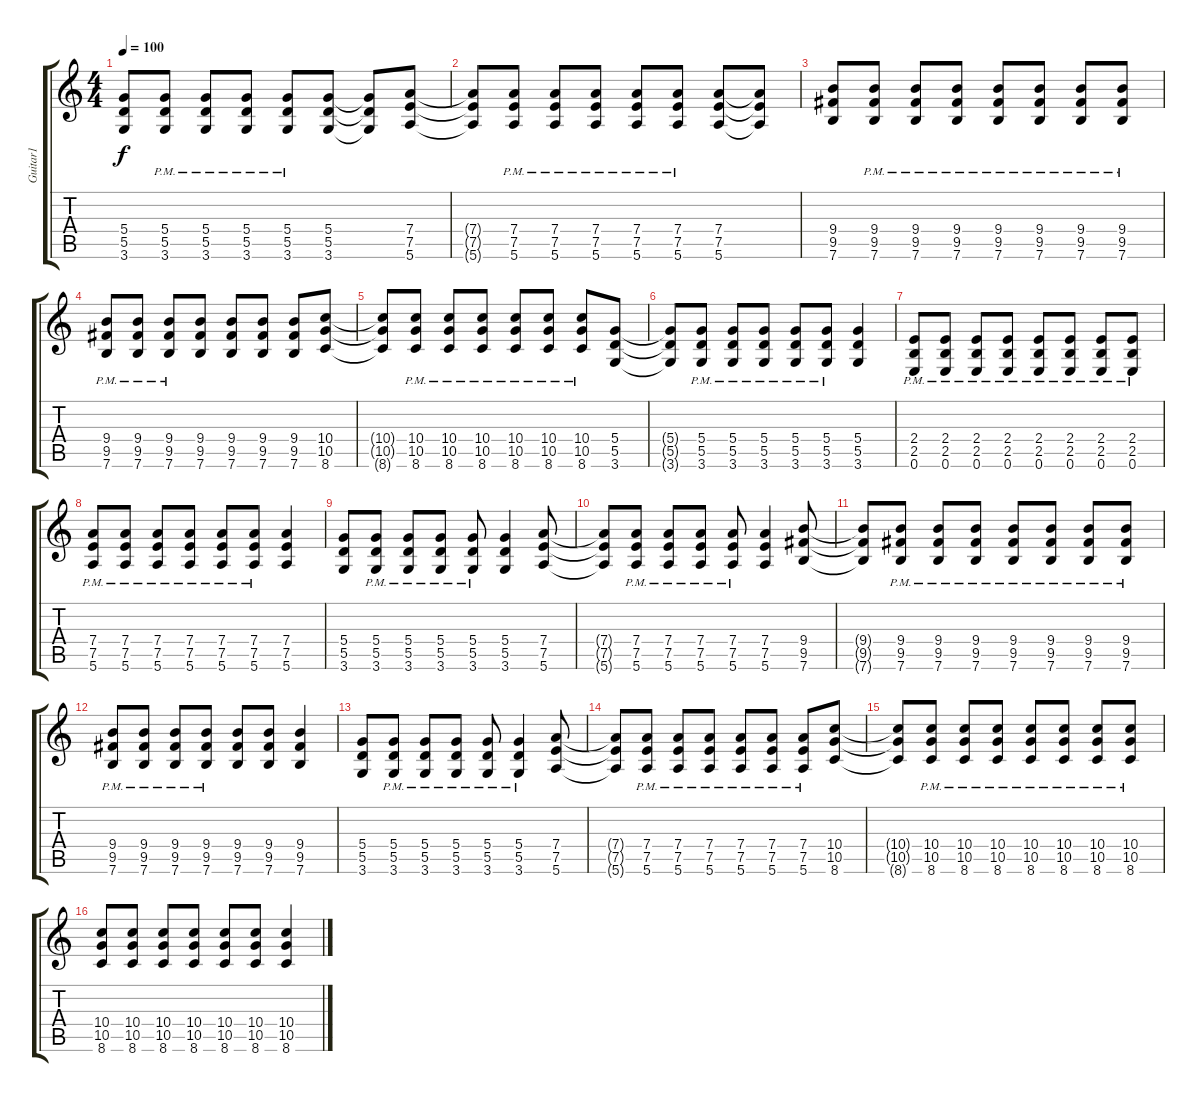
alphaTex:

\track ("Guitar1" "Guitar1") {instrument overdrivenguitar}
\staff {score tabs}
\tuning (E4 B3 G3 D3 A2 E2) {hide}
\ts (4 4)
\tempo 100
\clef g2
\ks c
(5.4 5.5 3.6).8{dy f instrument distortionguitar} (5.4{pm} 5.5{pm} 3.6{pm}).8 (5.4{pm} 5.5{pm} 3.6{pm}).8 (5.4{pm} 5.5{pm} 3.6{pm}).8 (5.4{pm} 5.5 3.6).8 (5.4 5.5 3.6).8 (5.4{t} 5.5{t} 3.6{t}).8 (7.4 7.5 5.6).8 |
(7.4{t} 7.5{t} 5.6{t}).8 (7.4{pm} 7.5{pm} 5.6{pm}).8 (7.4{pm} 7.5{pm} 5.6{pm}).8 (7.4{pm} 7.5{pm} 5.6{pm}).8 (7.4{pm} 7.5{pm} 5.6{pm}).8 (7.4{pm} 7.5{pm} 5.6{pm}).8 (7.4 7.5 5.6).8 (7.4{t} 7.5{t} 5.6{t}).8 |
(9.4 9.5 7.6).8 (9.4{pm} 9.5{pm} 7.6{pm}).8 (9.4{pm} 9.5{pm} 7.6{pm}).8 (9.4{pm} 9.5{pm} 7.6{pm}).8 (9.4{pm} 9.5{pm} 7.6{pm}).8 (9.4{pm} 9.5{pm} 7.6{pm}).8 (9.4{pm} 9.5{pm} 7.6{pm}).8 (9.4{pm} 9.5{pm} 7.6{pm}).8 |
(9.4{pm} 9.5{pm} 7.6{pm}).8 (9.4{pm} 9.5{pm} 7.6{pm}).8 (9.4{pm} 9.5{pm} 7.6{pm}).8 (9.4 9.5 7.6).8 (9.4 9.5 7.6).8 (9.4 9.5 7.6).8 (9.4 9.5 7.6).8 (10.4 10.5 8.6).8 |
(10.4{t} 10.5{t} 8.6{t}).8 (10.4{pm} 10.5{pm} 8.6{pm}).8 (10.4{pm} 10.5{pm} 8.6{pm}).8 (10.4{pm} 10.5{pm} 8.6{pm}).8 (10.4{pm} 10.5{pm} 8.6{pm}).8 (10.4{pm} 10.5{pm} 8.6{pm}).8 (10.4{pm} 10.5{pm} 8.6{pm}).8 (5.4 5.5 3.6).8 |
(5.4{t} 5.5{t} 3.6{t}).8 (5.4{pm} 5.5{pm} 3.6{pm}).8 (5.4{pm} 5.5{pm} 3.6{pm}).8 (5.4{pm} 5.5{pm} 3.6{pm}).8 (5.4{pm} 5.5{pm} 3.6{pm}).8 (5.4{pm} 5.5{pm} 3.6{pm}).8 (5.4 5.5 3.6).4 |
(2.4{pm} 2.5{pm} 0.6{pm}).8 (2.4{pm} 2.5{pm} 0.6{pm}).8 (2.4{pm} 2.5{pm} 0.6{pm}).8 (2.4{pm} 2.5{pm} 0.6{pm}).8 (2.4{pm} 2.5{pm} 0.6{pm}).8 (2.4{pm} 2.5{pm} 0.6{pm}).8 (2.4{pm} 2.5{pm} 0.6{pm}).8 (2.4{pm} 2.5{pm} 0.6{pm}).8 |
(7.4{pm} 7.5{pm} 5.6{pm}).8 (7.4{pm} 7.5{pm} 5.6{pm}).8 (7.4{pm} 7.5{pm} 5.6{pm}).8 (7.4{pm} 7.5{pm} 5.6{pm}).8 (7.4{pm} 7.5{pm} 5.6{pm}).8 (7.4{pm} 7.5{pm} 5.6{pm}).8 (7.4 7.5 5.6).4 |
(5.4 5.5 3.6).8 (5.4{pm} 5.5{pm} 3.6{pm}).8 (5.4{pm} 5.5{pm} 3.6{pm}).8 (5.4{pm} 5.5{pm} 3.6{pm}).8 (5.4{pm} 5.5{pm} 3.6{pm}).8 (5.4 5.5 3.6).4 (7.4 7.5 5.6).8 |
(7.4{t} 7.5{t} 5.6{t}).8 (7.4{pm} 7.5{pm} 5.6{pm}).8 (7.4{pm} 7.5{pm} 5.6{pm}).8 (7.4{pm} 7.5{pm} 5.6{pm}).8 (7.4{pm} 7.5{pm} 5.6{pm}).8 (7.4 7.5 5.6).4 (9.4 9.5 7.6).8 |
(9.4{t} 9.5{t} 7.6{t}).8 (9.4{pm} 9.5{pm} 7.6{pm}).8 (9.4{pm} 9.5{pm} 7.6{pm}).8 (9.4{pm} 9.5{pm} 7.6{pm}).8 (9.4{pm} 9.5{pm} 7.6{pm}).8 (9.4{pm} 9.5{pm} 7.6{pm}).8 (9.4{pm} 9.5{pm} 7.6{pm}).8 (9.4{pm} 9.5{pm} 7.6{pm}).8 |
(9.4{pm} 9.5{pm} 7.6{pm}).8 (9.4{pm} 9.5{pm} 7.6{pm}).8 (9.4{pm} 9.5{pm} 7.6{pm}).8 (9.4{pm} 9.5{pm} 7.6{pm}).8 (9.4 9.5 7.6).8 (9.4 9.5 7.6).8 (9.4 9.5 7.6).4 |
(5.4 5.5 3.6).8 (5.4{pm} 5.5{pm} 3.6{pm}).8 (5.4{pm} 5.5{pm} 3.6{pm}).8 (5.4{pm} 5.5{pm} 3.6{pm}).8 (5.4{pm} 5.5{pm} 3.6{pm}).8 (5.4{pm} 5.5{pm} 3.6{pm}).4 (7.4 7.5 5.6).8 |
(7.4{t} 7.5{t} 5.6{t}).8 (7.4{pm} 7.5{pm} 5.6{pm}).8 (7.4{pm} 7.5{pm} 5.6{pm}).8 (7.4{pm} 7.5{pm} 5.6{pm}).8 (7.4{pm} 7.5{pm} 5.6{pm}).8 (7.4{pm} 7.5{pm} 5.6{pm}).8 (7.4{pm} 7.5{pm} 5.6{pm}).8 (10.4 10.5 8.6).8 |
(10.4{t} 10.5{t} 8.6{t}).8 (10.4{pm} 10.5{pm} 8.6{pm}).8 (10.4{pm} 10.5{pm} 8.6{pm}).8 (10.4{pm} 10.5{pm} 8.6{pm}).8 (10.4{pm} 10.5{pm} 8.6{pm}).8 (10.4{pm} 10.5{pm} 8.6{pm}).8 (10.4{pm} 10.5{pm} 8.6{pm}).8 (10.4{pm} 10.5{pm} 8.6{pm}).8 |
(10.4 10.5 8.6).8 (10.4 10.5 8.6).8 (10.4 10.5 8.6).8 (10.4 10.5 8.6).8 (10.4 10.5 8.6).8 (10.4 10.5 8.6).8 (10.4 10.5 8.6).4
